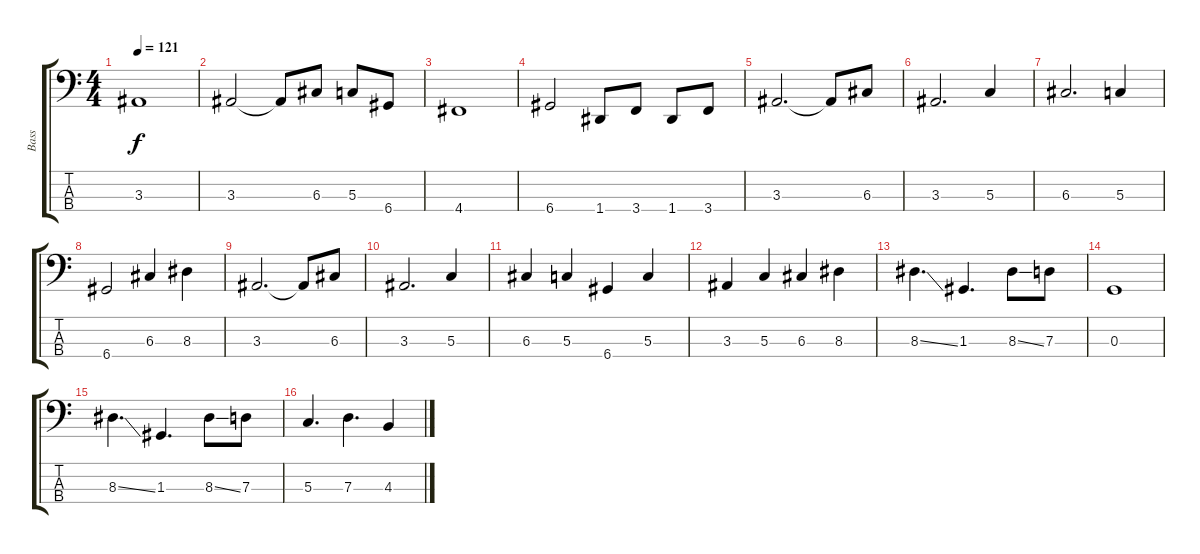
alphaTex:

\track ("Bass" "Bass") {instrument electricbassfinger}
\staff {score tabs}
\tuning (F2 C2 G1 D1) {hide}
\ts (4 4)
\tempo 121
\clef f4
\ks c
3.3.1{dy f} |
3.3.2 3.3{t}.8 6.3.8 5.3.8 6.4.8 |
4.4.1 |
6.4.2 1.4.8 3.4.8 1.4.8 3.4.8 |
3.3.2{d} 3.3{t}.8 6.3.8 |
3.3.2{d} 5.3.4 |
6.3.2{d} 5.3.4 |
6.4.2 6.3.4 8.3.4 |
3.3.2{d} 3.3{t}.8 6.3.8 |
3.3.2{d} 5.3.4 |
6.3.4 5.3.4 6.4.4 5.3.4 |
3.3.4 5.3.4 6.3.4 8.3.4 |
8.3{ss}.4{d} 1.3.4{d} 8.3{ss}.8 7.3.8 |
0.3.1 |
8.3{ss}.4{d} 1.3.4{d} 8.3{ss}.8 7.3.8 |
5.3.4{d} 7.3.4{d} 4.3.4
